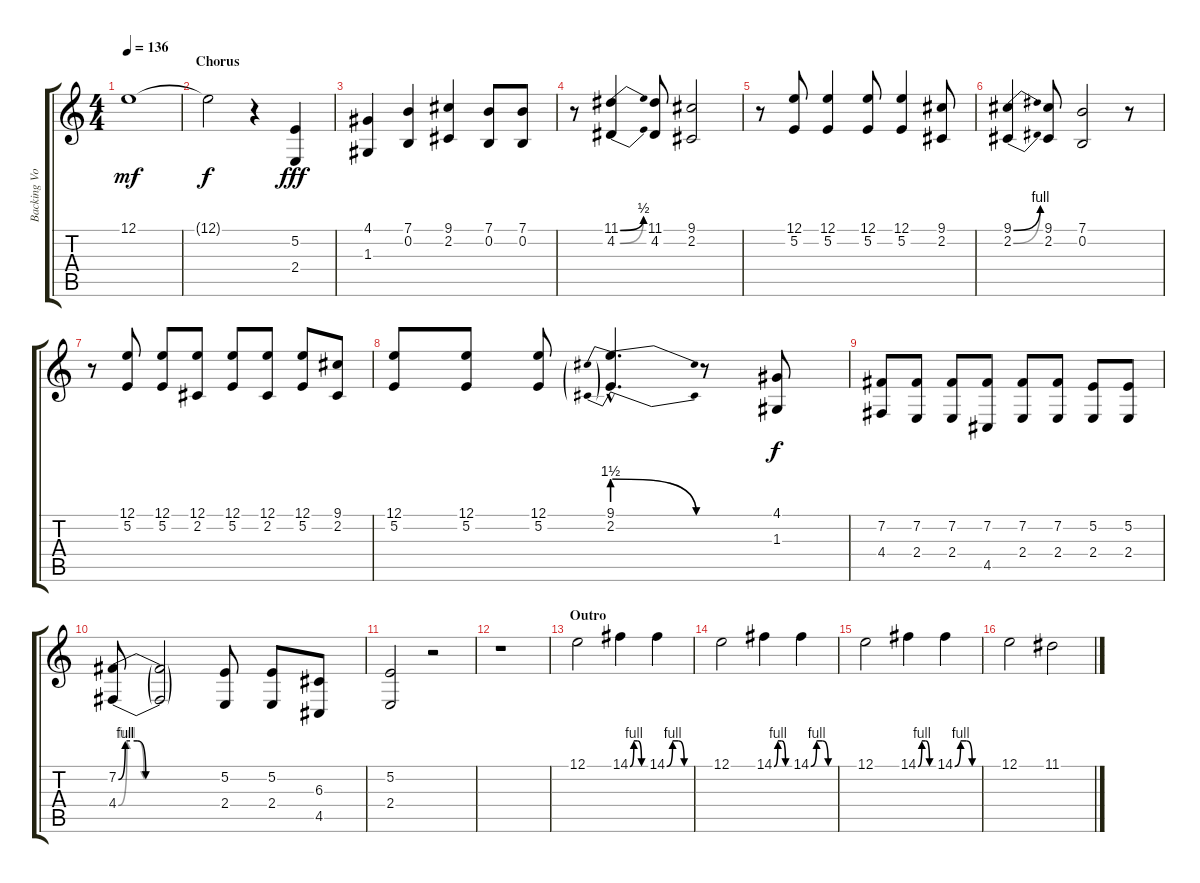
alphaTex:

\track ("Backing Vocals" "Backing Vo") {instrument pad4choir}
\staff {score tabs}
\tuning (E4 B3 G3 D3 A2 E2) {hide}
\ts (4 4)
\tempo 136
\clef g2
\ks c
12.1.1{dy mf} |
\section ("" "Chorus")
12.1{t}.2{dy f} r.4 (5.2 2.4).4{dy fff} |
(4.1 1.3).4 (7.1 0.2).4 (9.1 2.2).4 (7.1 0.2).8 (7.1 0.2).8 |
r.8 (11.1{be (bend 0 0 60 2)} 4.2{be (bend 0 0 60 2)}).4 (11.1 4.2).8 (9.1 2.2).2 |
r.8 (12.1 5.2).8 (12.1 5.2).4 (12.1 5.2).8 (12.1 5.2).4 (9.1 2.2).8 |
(9.1{be (bend 0 0 60 4)} 2.2{be (bend 0 0 60 4)}).4 (9.1 2.2).8 (7.1 0.2).2 r.8 |
r.8 (12.1 5.2).8 (12.1 5.2).8 (12.1 2.2).8 (12.1 5.2).8 (12.1 2.2).8 (12.1 5.2).8 (9.1 2.2).8 |
(12.1 5.2).8 (12.1 5.2).8 (12.1 5.2).8 (9.1{be (prebendrelease 0 6 60 0) hac} 2.2{be (prebendrelease 0 6 60 0) hac}).4{d} r.8 (4.1 1.3).8{dy f} |
(7.2 4.4).8 (7.2 2.4).8 (7.2 2.4).8 (7.2 4.5).8 (7.2 2.4).8 (7.2 2.4).8 (5.2 2.4).8 (5.2 2.4).8 |
(7.2{be (custom 0 0 4 4 11 4 16 0 45 0 60 0)} 4.4{be (custom 0 0 5 4 11 4 15 0 60 0)}).8 (7.2{t} 4.4{t}).2 (5.2 2.4).8 (5.2 2.4).8 (6.3 4.5).8 |
(5.2 2.4).2 r.2 |
r.1 |
\section ("" "Outro")
12.1.2 14.1{be (custom 0 0 15 4 30 4 45 0 60 0)}.4{volume 6} 14.1{be (custom 0 0 15 4 30 4 45 0 60 0)}.4 |
12.1.2 14.1{be (custom 0 0 15 4 30 4 45 0 60 0)}.4{volume 5} 14.1{be (custom 0 0 15 4 30 4 45 0 60 0)}.4 |
12.1.2 14.1{be (custom 0 0 15 4 30 4 45 0 60 0)}.4{volume 4} 14.1{be (custom 0 0 15 4 30 4 45 0 60 0)}.4 |
12.1.2 11.1.2{volume 3}
